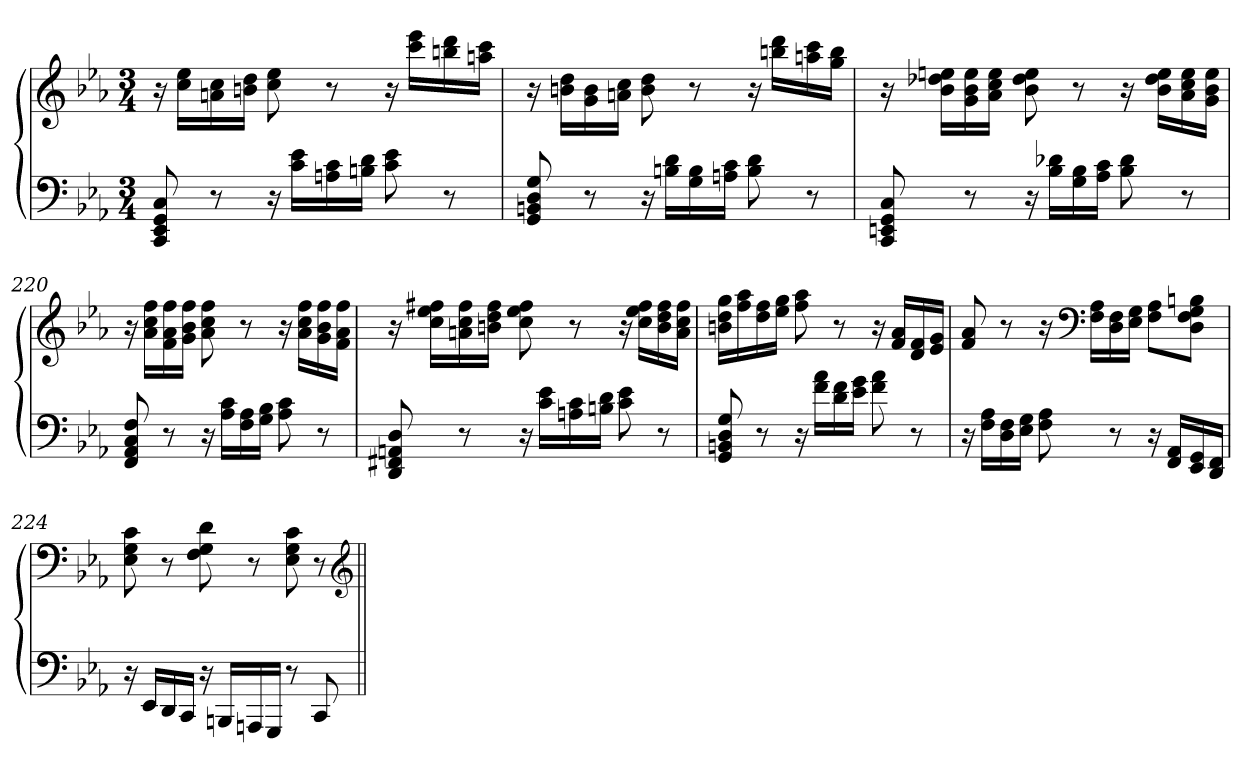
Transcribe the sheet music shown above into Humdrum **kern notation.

**kern	**kern
*part1	*part1
*staff2	*staff1
*clefF4	*clefG2
*k[b-e-a-]	*k[b-e-a-]
*c:	*c:
*M3/4	*M3/4
=	=
8CC 8EE- 8GG 8C	16r
.	16cc 16ee-LL
8r	16an 16cc
.	16bn 16ddJJ
16r	8cc 8ee-
16c 16e-LL	.
16An 16c	8r
16Bn 16dJJ	.
8c 8e-	16r
.	16ccc 16eee-LL
8r	16bbn 16ddd
.	16aan 16cccJJ
=218	=218
8GG 8BBn 8D 8G	16r
.	16bn 16ddLL
8r	16g 16b
.	16an 16ccJJ
16r	8b 8dd
16Bn 16dLL	.
16G 16B	8r
16An 16cJJ	.
8B 8d	16r
.	16bbn 16dddLL
8r	16aan 16ccc
.	16gg 16bbJJ
=219	=219
8CC 8EEn 8GG 8C	16r
.	16b- 16dd-X 16eenLL
8r	16g 16b- 16ee
.	16a- 16cc 16eeJJ
16r	8b- 8dd- 8ee
16B- 16d-XLL	.
16G 16B-	8r
16A- 16cJJ	.
8B- 8d-	16r
.	16b- 16dd- 16eeLL
8r	16a- 16cc 16ee
.	16g 16b- 16eeJJ
=220	=220
8FF 8AA- 8C 8F	16r
.	16a- 16cc 16ffLL
8r	16f 16a- 16ff
.	16g 16b- 16ffJJ
16r	8a- 8cc 8ff
16A- 16cLL	.
16F 16A-	8r
16G 16B-JJ	.
8A- 8c	16r
.	16a- 16cc 16ffLL
8r	16g 16b- 16ff
.	16f 16a- 16ffJJ
=221	=221
8DD 8FF#X 8AAn 8D	16r
.	16cc 16ee- 16ff#XLL
8r	16an 16cc 16ff#
.	16bn 16dd 16ff#JJ
16r	8cc 8ee- 8ff#
16c 16e-LL	.
16An 16c	8r
16Bn 16dJJ	.
8c 8e-	16r
.	16cc 16ee- 16ff#LL
8r	16b 16dd 16ff#
.	16a 16cc 16ff#JJ
=222	=222
8GG 8BBn 8D 8G	16bn 16dd 16ggLL
.	16ff 16aa-
8r	16dd 16ff
.	16ee- 16ggJJ
16r	8ff 8aa-
16f 16a-LL	.
16d 16f	8r
16e- 16gJJ	.
8f 8a-	16r
.	16f 16a-LL
8r	16d 16f
.	16e- 16gJJ
=223	=223
16r	8f 8a-
16F 16A-LL	.
16D 16F	8r
16E- 16GJJ	.
8F 8A-	16r
*	*clefF4
.	16F 16A-LL
8r	16D 16F
.	16E- 16GJJ
16r	8F 8A-L
16FF 16AA-LL	.
16EE- 16GG	8D 8F 8G 8BnJ
16DD 16FFJJ	.
=224	=224
16r	8E- 8G 8c
16EE-LL	.
16DD	8r
16CCJJ	.
16r	8F 8G 8d
16BBBnLL	.
16AAAn	8r
16GGGJJ	.
8r	8E- 8G 8c
8CC	8r
*	*clefG2
=||	=||
*-	*-
